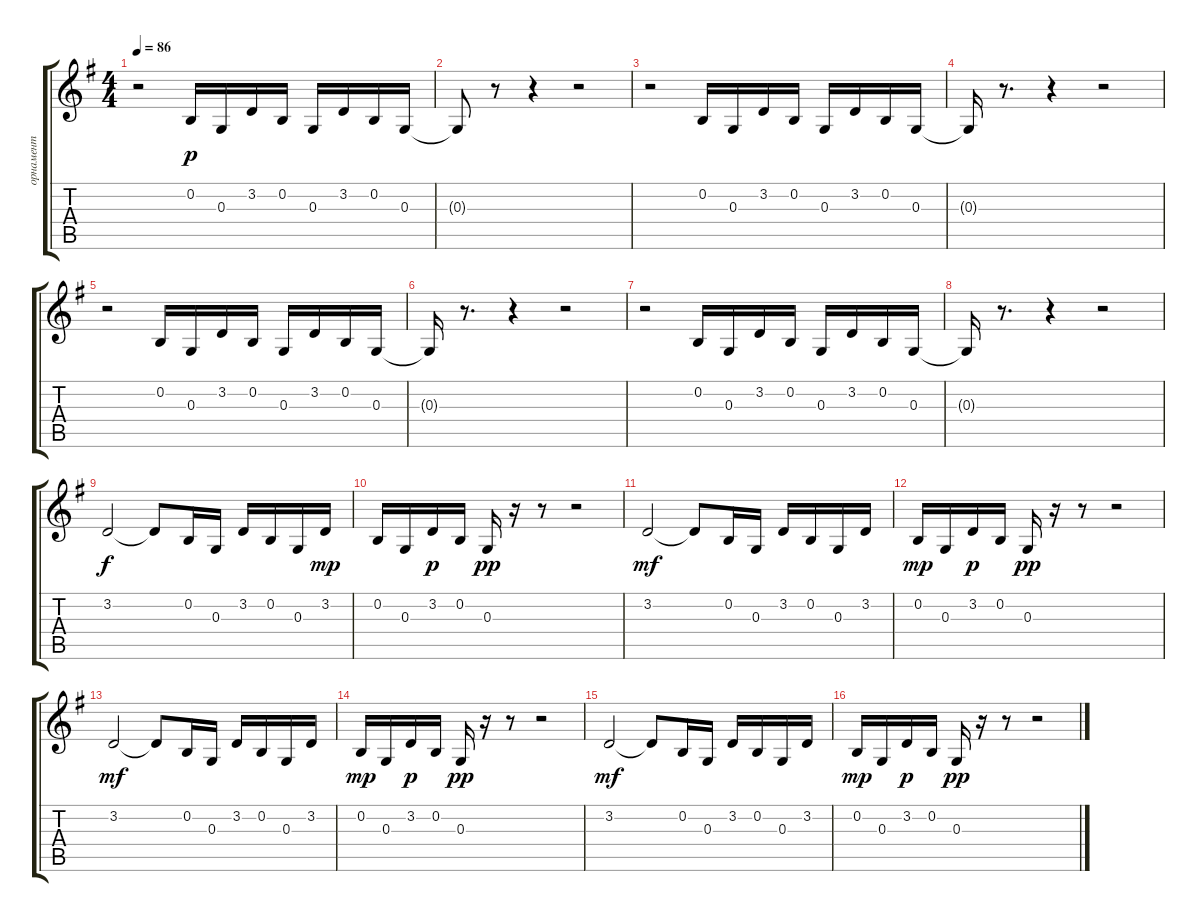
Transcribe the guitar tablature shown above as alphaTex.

\track ("орнамент" "орнамент") {instrument ocarina}
\staff {score tabs}
\tuning (E4 B3 G3 D3 A2 E2) {hide}
\ts (4 4)
\tempo 86
\clef g2
\ks eminor
r.2{dy pp} 0.2.16{dy p} 0.3.16 3.2.16 0.2.16 0.3.16 3.2.16 0.2.16 0.3.16 |
0.3{t}.8 r.8 r.4 r.2 |
r.2 0.2.16 0.3.16 3.2.16 0.2.16 0.3.16 3.2.16 0.2.16 0.3.16 |
0.3{t}.16 r.8{d} r.4 r.2 |
r.2 0.2.16 0.3.16 3.2.16 0.2.16 0.3.16 3.2.16 0.2.16 0.3.16 |
0.3{t}.16 r.8{d} r.4 r.2 |
r.2 0.2.16 0.3.16 3.2.16 0.2.16 0.3.16 3.2.16 0.2.16 0.3.16 |
0.3{t}.16 r.8{d} r.4 r.2 |
3.2.2{dy f} 3.2{t}.8 0.2.16 0.3.16 3.2.16 0.2.16 0.3.16 3.2.16{dy mp} |
0.2.16 0.3.16 3.2.16{dy p} 0.2.16 0.3.16{dy pp} r.16 r.8 r.2 |
3.2.2{dy mf} 3.2{t}.8 0.2.16 0.3.16 3.2.16 0.2.16 0.3.16 3.2.16 |
0.2.16{dy mp} 0.3.16 3.2.16{dy p} 0.2.16 0.3.16{dy pp} r.16 r.8 r.2 |
3.2.2{dy mf} 3.2{t}.8 0.2.16 0.3.16 3.2.16 0.2.16 0.3.16 3.2.16 |
0.2.16{dy mp} 0.3.16 3.2.16{dy p} 0.2.16 0.3.16{dy pp} r.16 r.8 r.2 |
3.2.2{dy mf} 3.2{t}.8 0.2.16 0.3.16 3.2.16 0.2.16 0.3.16 3.2.16 |
0.2.16{dy mp} 0.3.16 3.2.16{dy p} 0.2.16 0.3.16{dy pp} r.16 r.8 r.2
